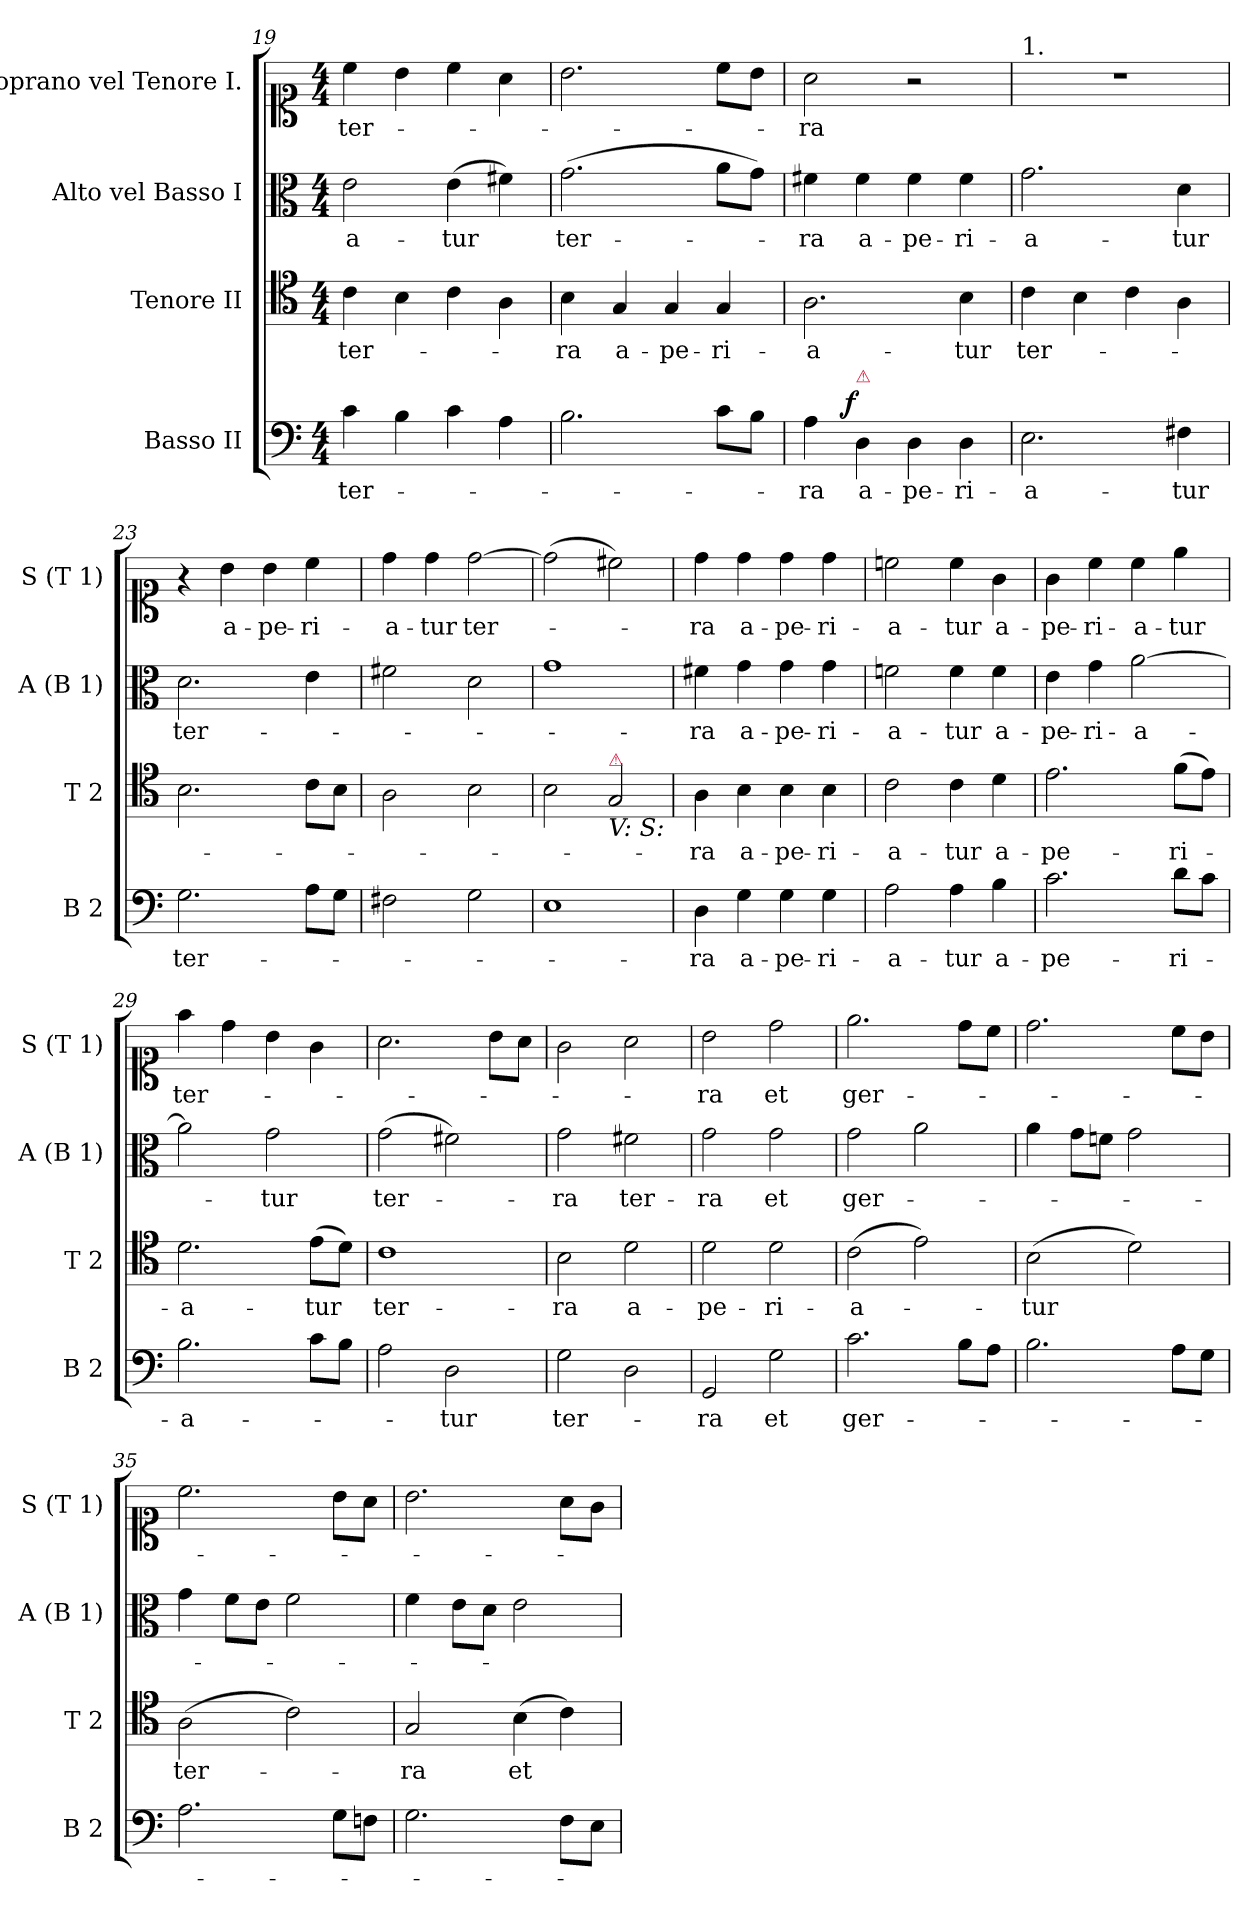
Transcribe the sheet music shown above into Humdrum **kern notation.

**kern	**text	**dynam	**kern	**text	**kern	**text	**kern	**text
*part4	*part4	*part4	*part3	*part3	*part2	*part2	*part1	*part1
*staff4	*staff4	*staff4	*staff3	*staff3	*staff2	*staff2	*staff1	*staff1
*I"Basso II	*	*	*I"Tenore II	*	*I"Alto vel Basso I	*	*I"Soprano vel Tenore I.	*
*I'B 2	*	*	*I'T 2	*	*I'A (B 1)	*	*I'S (T 1)	*
*clefF4	*	*	*clefC4	*	*clefC3	*	*clefC1	*
*k[]	*	*	*k[]	*	*k[]	*	*k[]	*
*C:	*	*	*C:	*	*C:	*	*C:	*
*M4/4	*	*	*M4/4	*	*M4/4	*	*M4/4	*
=19	=19	=19	=19	=19	=19	=19	=19	=19
4c\	ter-	.	4c\	ter-	2e\	-a-	4cc\	ter-
4B\	.	.	4B\	.	.	.	4b\	.
4c\	.	.	4c\	.	(>4e\	-tur	4cc\	.
4A\	.	.	4A\	.	4f#X\)	.	4a\	.
=20	=20	=20	=20	=20	=20	=20	=20	=20
2.B\	.	.	4B\	-ra	(>2.g\	ter-	2.b\	.
.	.	.	4G/	a-	.	.	.	.
.	.	.	4G/	-pe-	.	.	.	.
8c\L	.	.	4G/	-ri-	8a\L	.	8cc\L	.
8B\J	.	.	.	.	8g\J)	.	8b\J	.
=21	=21	=21	=21	=21	=21	=21	=21	=21
4A\	-ra	.	2.A\	-a-	4f#X\	-ra	2a\	-ra
!LO:TX:a:color=crimson:t=⚠	!	!	!	!	!	!	!	!
!	!	!LO:DY:b:rj	!	!	!	!	!	!
4D\	a-	f.	.	.	4f#\	a-	.	.
4D\	-pe-	.	.	.	4f#\	-pe-	2r	.
4D\	-ri-	.	4B\	-tur	4f#\	-ri-	.	.
=22	=22	=22	=22	=22	=22	=22	=22	=22
!	!	!	!	!	!	!	!LO:TX:a:t=1.	!
2.E\	-a-	.	4c\	ter-	2.g\	-a-	1r	.
.	.	.	4B\	.	.	.	.	.
.	.	.	4c\	.	.	.	.	.
4F#X\	-tur	.	4A\	.	4d\	-tur	.	.
=23	=23	=23	=23	=23	=23	=23	=23	=23
2.G\	ter-	.	2.B\	.	2.d\	ter-	4r	.
.	.	.	.	.	.	.	4b\	a-
.	.	.	.	.	.	.	4b\	-pe-
8A\L	.	.	8c\L	.	4e\	.	4cc\	-ri-
8G\J	.	.	8B\J	.	.	.	.	.
=24	=24	=24	=24	=24	=24	=24	=24	=24
2F#X\	.	.	2A\	.	2f#X\	.	4dd\	-a-
.	.	.	.	.	.	.	4dd\	-tur
2G\	.	.	2B\	.	2d\	.	[2dd\	ter-
=25	=25	=25	=25	=25	=25	=25	=25	=25
1E	.	.	2B\	.	1g	.	(>2dd\]	.
!	!	!	!LO:TX:b:i:t=V&colon; S&colon;	!	!	!	!	!
!	!	!	!LO:TX:a:color=crimson:t=⚠	!	!	!	!	!
.	.	.	2G/	.	.	.	2cc#X\)	.
=26	=26	=26	=26	=26	=26	=26	=26	=26
4D\	-ra	.	4A\	-ra	4f#X\	-ra	4dd\	-ra
4G\	a-	.	4B\	a-	4g\	a-	4dd\	a-
4G\	-pe-	.	4B\	-pe-	4g\	-pe-	4dd\	-pe-
4G\	-ri-	.	4B\	-ri-	4g\	-ri-	4dd\	-ri-
=27	=27	=27	=27	=27	=27	=27	=27	=27
2A\	-a-	.	2c\	-a-	2fn\	-a-	2ccn\	-a-
4A\	-tur	.	4c\	-tur	4f\	-tur	4cc\	-tur
4B\	a-	.	4d\	a-	4f\	a-	4g\	a-
=28	=28	=28	=28	=28	=28	=28	=28	=28
2.c\	-pe-	.	2.e\	-pe-	4e\	-pe-	4g\	-pe-
.	.	.	.	.	4g\	-ri-	4cc\	-ri-
.	.	.	.	.	[2a\	-a-	4cc\	-a-
8d\L	-ri-	.	(>8f\L	-ri-	.	.	4ee\	-tur
8c\J	.	.	8e\J)	.	.	.	.	.
=29	=29	=29	=29	=29	=29	=29	=29	=29
2.B\	-a-	.	2.d\	-a-	2a\]	.	4ff\	ter-
.	.	.	.	.	.	.	4dd\	.
.	.	.	.	.	2g\	-tur	4b\	.
8c\L	.	.	(>8e\L	-tur	.	.	4g\	.
8B\J	.	.	8d\J)	.	.	.	.	.
=30	=30	=30	=30	=30	=30	=30	=30	=30
2A\	.	.	1c	ter-	(>2g\	ter-	2.a\	.
2D\	-tur	.	.	.	2f#X\)	.	.	.
.	.	.	.	.	.	.	8b\L	.
.	.	.	.	.	.	.	8a\J	.
=31	=31	=31	=31	=31	=31	=31	=31	=31
2G\	ter-	.	2B\	-ra	2g\	-ra	2g\	.
2D\	.	.	2d\	a-	2f#X\	ter-	2a\	.
=32	=32	=32	=32	=32	=32	=32	=32	=32
2GG/	-ra	.	2d\	-pe-	2g\	-ra	2b\	-ra
2G\	et	.	2d\	-ri-	2g\	et	2dd\	et
=33	=33	=33	=33	=33	=33	=33	=33	=33
2.c\	ger-	.	(>2c\	-a-	2g\	ger-	2.ee\	ger-
.	.	.	2e\)	.	2a\	.	.	.
8B\L	.	.	.	.	.	.	8dd\L	.
8A\J	.	.	.	.	.	.	8cc\J	.
=34	=34	=34	=34	=34	=34	=34	=34	=34
2.B\	.	.	(>2B\	-tur	4a\	.	2.dd\	.
.	.	.	.	.	8g\L	.	.	.
.	.	.	.	.	8fn\J	.	.	.
.	.	.	2d\)	.	2g\	.	.	.
8A\L	.	.	.	.	.	.	8cc\L	.
8G\J	.	.	.	.	.	.	8b\J	.
=35	=35	=35	=35	=35	=35	=35	=35	=35
2.A\	.	.	(>2A\	ter-	4g\	.	2.cc\	.
.	.	.	.	.	8f\L	.	.	.
.	.	.	.	.	8e\J	.	.	.
.	.	.	2c\)	.	2f\	.	.	.
8G\L	.	.	.	.	.	.	8b\L	.
8Fn\J	.	.	.	.	.	.	8a\J	.
=36	=36	=36	=36	=36	=36	=36	=36	=36
2.G\	.	.	2G/	-ra	4f\	.	2.b\	.
.	.	.	.	.	8e\L	.	.	.
.	.	.	.	.	8d\J	.	.	.
.	.	.	(>4B\	et	2e\	.	.	.
8F\L	.	.	4c\)	.	.	.	8a\L	.
8E\J	.	.	.	.	.	.	8g\J	.
=	=	=	=	=	=	=	=	=
*-	*-	*-	*-	*-	*-	*-	*-	*-
